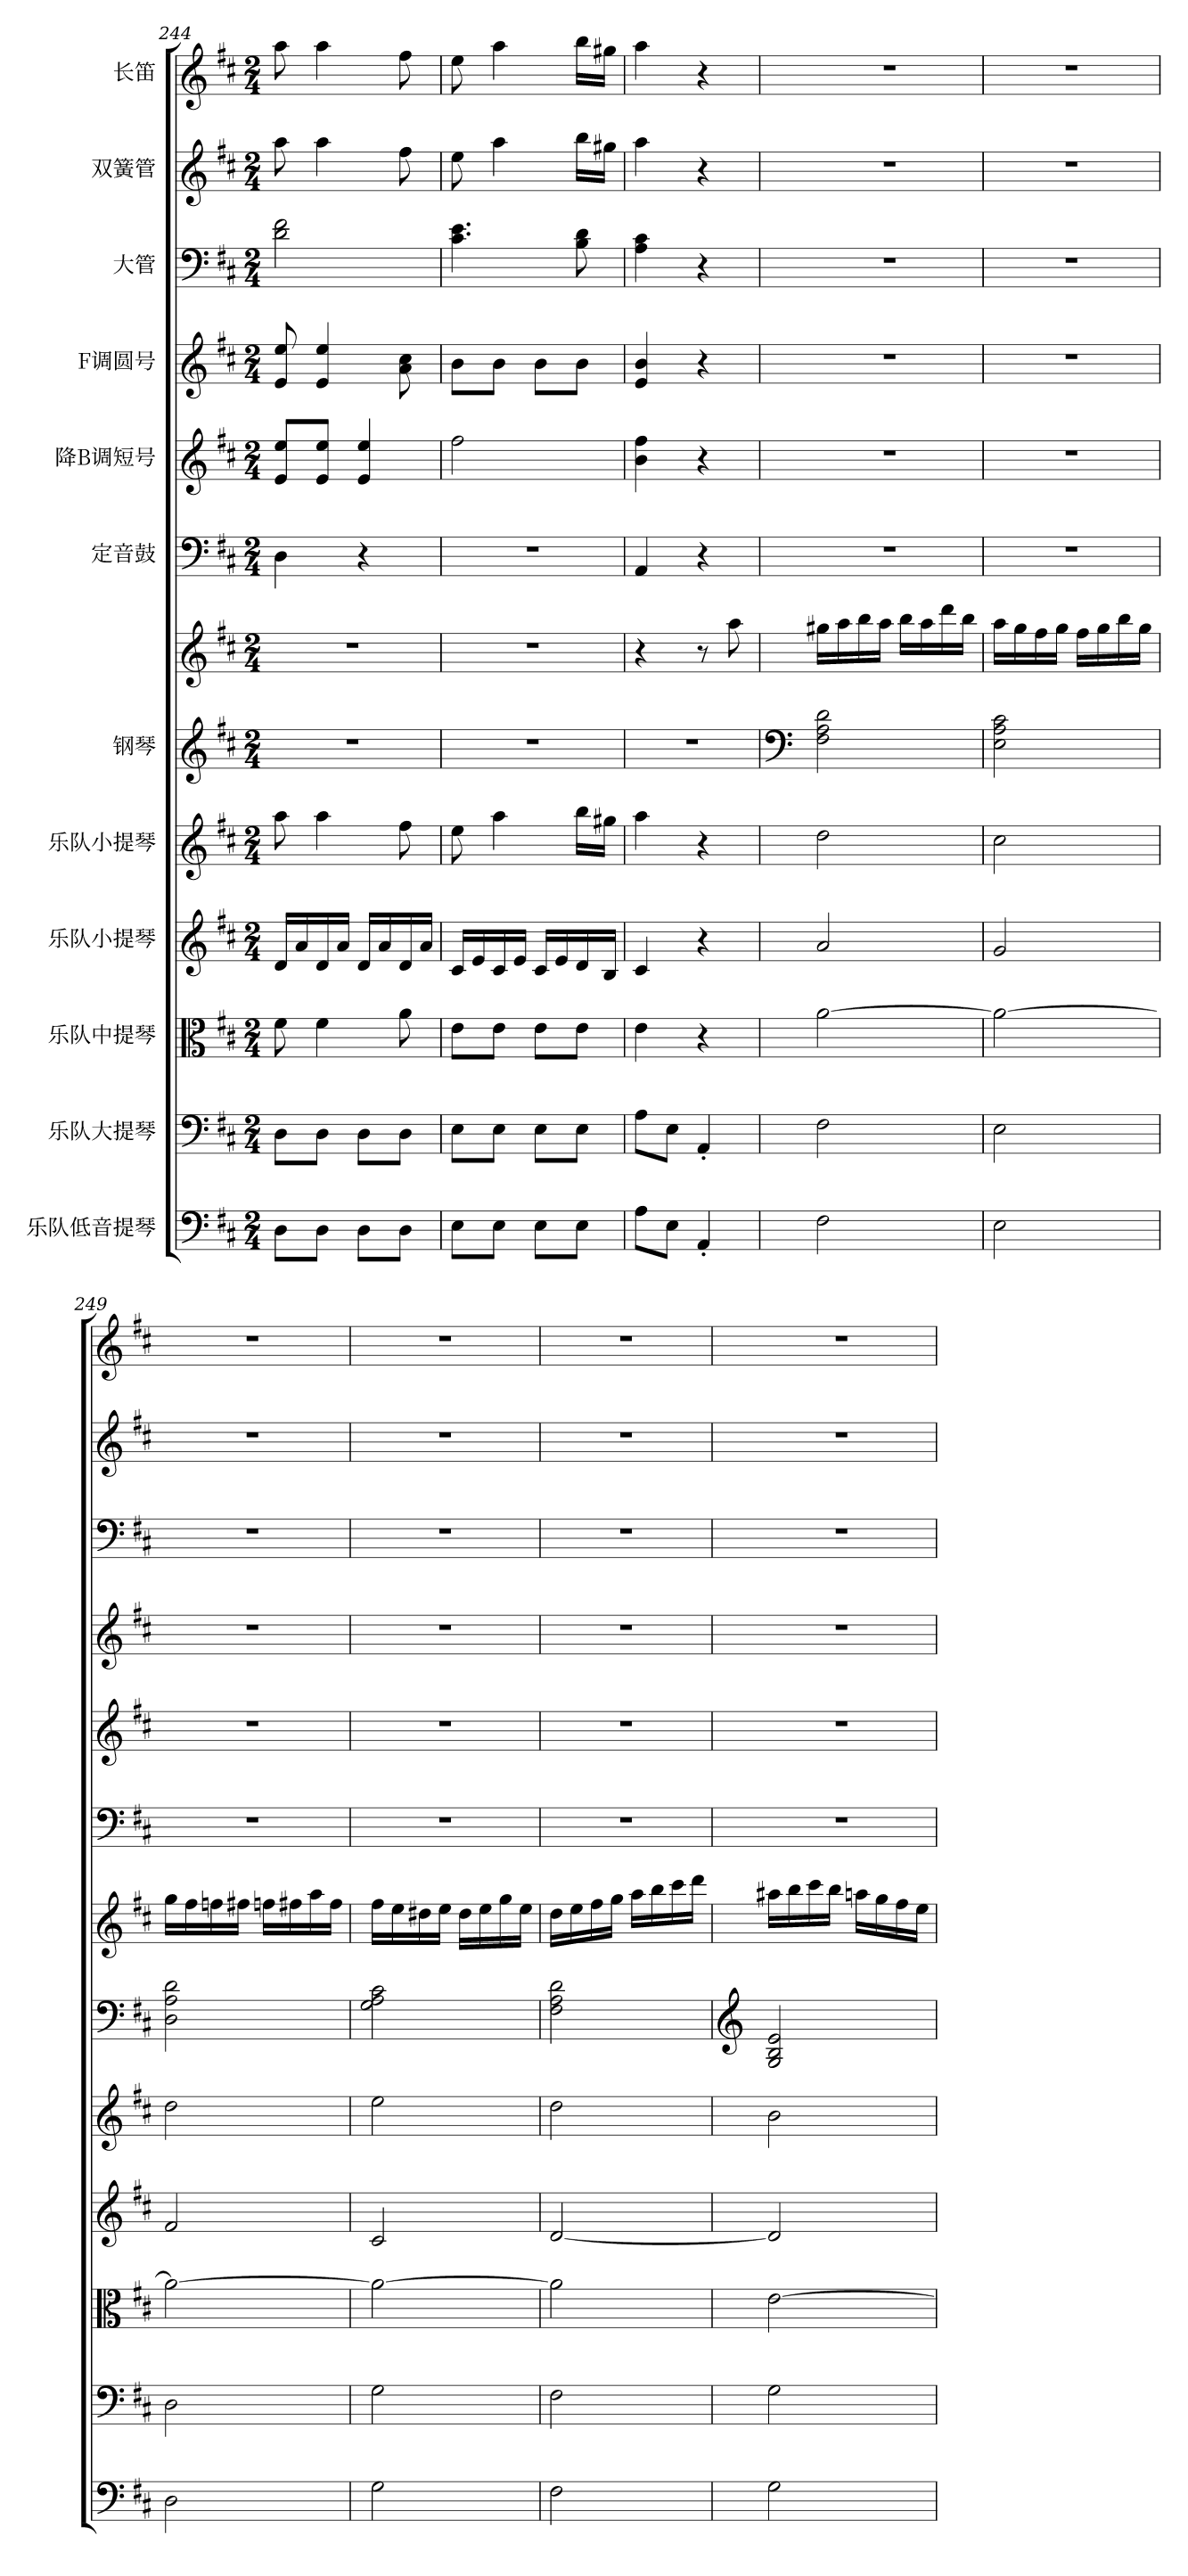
**kern	**kern	**kern	**kern	**kern	**kern	**kern	**kern	**kern	**kern	**kern	**kern	**kern
*part12	*part11	*part10	*part9	*part8	*part7	*part7	*part6	*part5	*part4	*part3	*part2	*part1
*staff13	*staff12	*staff11	*staff10	*staff9	*staff8	*staff7	*staff6	*staff5	*staff4	*staff3	*staff2	*staff1
*I"乐队低音提琴	*I"乐队大提琴	*I"乐队中提琴	*I"乐队小提琴	*I"乐队小提琴	*I"钢琴	*	*I"定音鼓	*I"降B调短号	*I"F调圆号	*I"大管	*I"双簧管	*I"长笛
*clefF4	*clefF4	*clefC3	*clefG2	*clefG2	*clefG2	*clefG2	*clefF4	*clefG2	*clefG2	*clefF4	*clefG2	*clefG2
*ITrd7c12	*	*	*	*	*	*	*	*ITrd1c2	*ITrd4c7	*	*	*
*k[f#c#]	*k[f#c#]	*k[f#c#]	*k[f#c#]	*k[f#c#]	*k[f#c#]	*k[f#c#]	*k[f#c#]	*k[]	*k[f#]	*k[f#c#]	*k[f#c#]	*k[f#c#]
*M2/4	*M2/4	*M2/4	*M2/4	*M2/4	*M2/4	*M2/4	*M2/4	*M2/4	*M2/4	*M2/4	*M2/4	*M2/4
=244	=244	=244	=244	=244	=244	=244	=244	=244	=244	=244	=244	=244
8DD\L	8D\L	8f#\	16d/LL	8aa\	2r	2r	4D\	8d/ 8dd/L	8A/ 8a/	2d\ 2f#\	8aa\	8aa\
.	.	.	16a/	.	.	.	.	.	.	.	.	.
8DD\J	8D\J	4f#\	16d/	4aa\	.	.	.	8d/ 8dd/J	4A/ 4a/	.	4aa\	4aa\
.	.	.	16a/JJ	.	.	.	.	.	.	.	.	.
8DD\L	8D\L	.	16d/LL	.	.	.	4r	4d/ 4dd/	.	.	.	.
.	.	.	16a/	.	.	.	.	.	.	.	.	.
8DD\J	8D\J	8a\	16d/	8ff#\	.	.	.	.	8d\ 8f#\	.	8ff#\	8ff#\
.	.	.	16a/JJ	.	.	.	.	.	.	.	.	.
!!LO:PB:g=z
=245	=245	=245	=245	=245	=245	=245	=245	=245	=245	=245	=245	=245
8EE\L	8E\L	8e\L	16c#/LL	8ee\	2r	2r	2r	2ee\	8e\L	4.c#\ 4.e\	8ee\	8ee\
.	.	.	16e/	.	.	.	.	.	.	.	.	.
8EE\J	8E\J	8e\J	16c#/	4aa\	.	.	.	.	8e\J	.	4aa\	4aa\
.	.	.	16e/JJ	.	.	.	.	.	.	.	.	.
8EE\L	8E\L	8e\L	16c#/LL	.	.	.	.	.	8e\L	.	.	.
.	.	.	16e/	.	.	.	.	.	.	.	.	.
8EE\J	8E\J	8e\J	16d/	16bb\LL	.	.	.	.	8e\J	8B\ 8d\	16bb\LL	16bb\LL
.	.	.	16B/JJ	16gg#X\JJ	.	.	.	.	.	.	16gg#X\JJ	16gg#X\JJ
=246	=246	=246	=246	=246	=246	=246	=246	=246	=246	=246	=246	=246
8AA\L	8A\L	4e\	4c#/	4aa\	2r	4r	4AA/	4a\ 4ee\	4A/ 4e/	4A\ 4c#\	4aa\	4aa\
8EE\J	8E\J	.	.	.	.	.	.	.	.	.	.	.
4AAA'/	4AA'/	4r	4r	4r	.	8r	4r	4r	4r	4r	4r	4r
.	.	.	.	.	.	8aa\	.	.	.	.	.	.
=247	=247	=247	=247	=247	=247	=247	=247	=247	=247	=247	=247	=247
*	*	*	*	*	*clefF4	*	*	*	*	*	*	*
2FF#\	2F#\	[2a\	2a/	2dd\	2F#\ 2A\ 2d\	16gg#X\LL	2r	2r	2r	2r	2r	2r
.	.	.	.	.	.	16aa\	.	.	.	.	.	.
.	.	.	.	.	.	16bb\	.	.	.	.	.	.
.	.	.	.	.	.	16aa\JJ	.	.	.	.	.	.
.	.	.	.	.	.	16bb\LL	.	.	.	.	.	.
.	.	.	.	.	.	16aa\	.	.	.	.	.	.
.	.	.	.	.	.	16ddd\	.	.	.	.	.	.
.	.	.	.	.	.	16bb\JJ	.	.	.	.	.	.
=248	=248	=248	=248	=248	=248	=248	=248	=248	=248	=248	=248	=248
2EE\	2E\	2a\_	2g/	2cc#\	2E\ 2A\ 2c#\	16aa\LL	2r	2r	2r	2r	2r	2r
.	.	.	.	.	.	16gg\	.	.	.	.	.	.
.	.	.	.	.	.	16ff#\	.	.	.	.	.	.
.	.	.	.	.	.	16gg\JJ	.	.	.	.	.	.
.	.	.	.	.	.	16ff#\LL	.	.	.	.	.	.
.	.	.	.	.	.	16gg\	.	.	.	.	.	.
.	.	.	.	.	.	16bb\	.	.	.	.	.	.
.	.	.	.	.	.	16gg\JJ	.	.	.	.	.	.
!!LO:PB:g=z
=249	=249	=249	=249	=249	=249	=249	=249	=249	=249	=249	=249	=249
2DD\	2D\	2a\_	2f#/	2dd\	2D\ 2A\ 2d\	16gg\LL	2r	2r	2r	2r	2r	2r
.	.	.	.	.	.	16ff#\	.	.	.	.	.	.
.	.	.	.	.	.	16ffn\	.	.	.	.	.	.
.	.	.	.	.	.	16ff#X\JJ	.	.	.	.	.	.
.	.	.	.	.	.	16ffn\LL	.	.	.	.	.	.
.	.	.	.	.	.	16ff#X\	.	.	.	.	.	.
.	.	.	.	.	.	16aa\	.	.	.	.	.	.
.	.	.	.	.	.	16ff#\JJ	.	.	.	.	.	.
=250	=250	=250	=250	=250	=250	=250	=250	=250	=250	=250	=250	=250
2GG\	2G\	2a\_	2c#/	2ee\	2G\ 2A\ 2c#\	16ff#\LL	2r	2r	2r	2r	2r	2r
.	.	.	.	.	.	16ee\	.	.	.	.	.	.
.	.	.	.	.	.	16dd#X\	.	.	.	.	.	.
.	.	.	.	.	.	16ee\JJ	.	.	.	.	.	.
.	.	.	.	.	.	16dd#\LL	.	.	.	.	.	.
.	.	.	.	.	.	16ee\	.	.	.	.	.	.
.	.	.	.	.	.	16gg\	.	.	.	.	.	.
.	.	.	.	.	.	16ee\JJ	.	.	.	.	.	.
=251	=251	=251	=251	=251	=251	=251	=251	=251	=251	=251	=251	=251
2FF#\	2F#\	2a\]	[2d/	2dd\	2F#\ 2A\ 2d\	16dd\LL	2r	2r	2r	2r	2r	2r
.	.	.	.	.	.	16ee\	.	.	.	.	.	.
.	.	.	.	.	.	16ff#\	.	.	.	.	.	.
.	.	.	.	.	.	16gg\JJ	.	.	.	.	.	.
.	.	.	.	.	.	16aa\LL	.	.	.	.	.	.
.	.	.	.	.	.	16bb\	.	.	.	.	.	.
.	.	.	.	.	.	16ccc#\	.	.	.	.	.	.
.	.	.	.	.	.	16ddd\JJ	.	.	.	.	.	.
!!LO:PB:g=z
=252	=252	=252	=252	=252	=252	=252	=252	=252	=252	=252	=252	=252
*	*	*	*	*	*clefG2	*	*	*	*	*	*	*
2GG\	2G\	[2e\	2d/]	2b\	2G/ 2B/ 2e/	16aa#X\LL	2r	2r	2r	2r	2r	2r
.	.	.	.	.	.	16bb\	.	.	.	.	.	.
.	.	.	.	.	.	16ccc#\	.	.	.	.	.	.
.	.	.	.	.	.	16bb\JJ	.	.	.	.	.	.
.	.	.	.	.	.	16aan\LL	.	.	.	.	.	.
.	.	.	.	.	.	16gg\	.	.	.	.	.	.
.	.	.	.	.	.	16ff#\	.	.	.	.	.	.
.	.	.	.	.	.	16ee\JJ	.	.	.	.	.	.
=	=	=	=	=	=	=	=	=	=	=	=	=
*-	*-	*-	*-	*-	*-	*-	*-	*-	*-	*-	*-	*-
